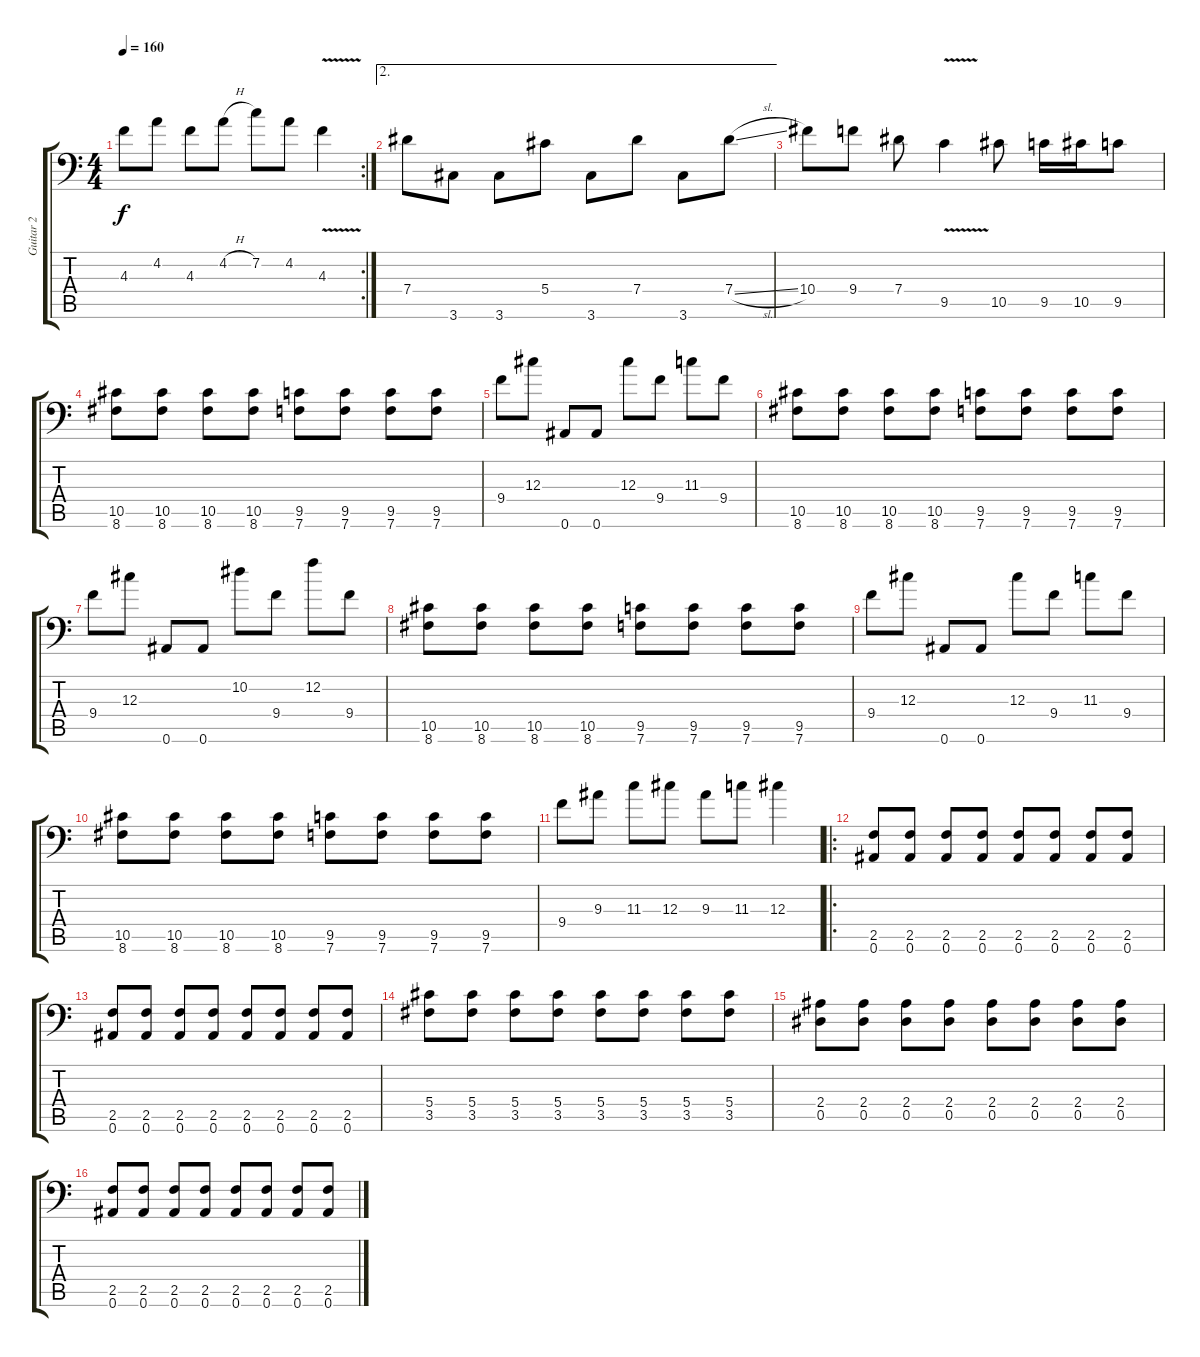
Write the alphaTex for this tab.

\track ("Guitar 2" "Guitar 2") {instrument distortionguitar}
\staff {score tabs}
\tuning (Bb3 F3 Db3 Ab2 Eb2 Bb1) {hide}
\rc 2
\ts (4 4)
\tempo 160
\clef f4
\ks c
4.3.8{dy f} 4.2.8 4.3.8 4.2{h}.8 7.2.8 4.2.8 4.3{v}.4 |
\ae 2
7.4.8 3.6.8 3.6.8 5.4.8 3.6.8 7.4.8 3.6.8 7.4{sl}.8 |
10.4.8 9.4.8 7.4.8 9.5{v}.4 10.5.8 9.5.16 10.5.16 9.5.8 |
(10.5 8.6).8 (10.5 8.6).8 (10.5 8.6).8 (10.5 8.6).8 (9.5 7.6).8 (9.5 7.6).8 (9.5 7.6).8 (9.5 7.6).8 |
9.4.8 12.3.8 0.6.8 0.6.8 12.3.8 9.4.8 11.3.8 9.4.8 |
(10.5 8.6).8 (10.5 8.6).8 (10.5 8.6).8 (10.5 8.6).8 (9.5 7.6).8 (9.5 7.6).8 (9.5 7.6).8 (9.5 7.6).8 |
9.4.8 12.3.8 0.6.8 0.6.8 10.2.8 9.4.8 12.2.8 9.4.8 |
(10.5 8.6).8 (10.5 8.6).8 (10.5 8.6).8 (10.5 8.6).8 (9.5 7.6).8 (9.5 7.6).8 (9.5 7.6).8 (9.5 7.6).8 |
9.4.8 12.3.8 0.6.8 0.6.8 12.3.8 9.4.8 11.3.8 9.4.8 |
(10.5 8.6).8 (10.5 8.6).8 (10.5 8.6).8 (10.5 8.6).8 (9.5 7.6).8 (9.5 7.6).8 (9.5 7.6).8 (9.5 7.6).8 |
9.4.8 9.3.8 11.3.8 12.3.8 9.3.8 11.3.8 12.3.4 |
\ro
(2.5 0.6).8 (2.5 0.6).8 (2.5 0.6).8 (2.5 0.6).8 (2.5 0.6).8 (2.5 0.6).8 (2.5 0.6).8 (2.5 0.6).8 |
(2.5 0.6).8 (2.5 0.6).8 (2.5 0.6).8 (2.5 0.6).8 (2.5 0.6).8 (2.5 0.6).8 (2.5 0.6).8 (2.5 0.6).8 |
(5.4 3.5).8 (5.4 3.5).8 (5.4 3.5).8 (5.4 3.5).8 (5.4 3.5).8 (5.4 3.5).8 (5.4 3.5).8 (5.4 3.5).8 |
(2.4 0.5).8 (2.4 0.5).8 (2.4 0.5).8 (2.4 0.5).8 (2.4 0.5).8 (2.4 0.5).8 (2.4 0.5).8 (2.4 0.5).8 |
(2.5 0.6).8 (2.5 0.6).8 (2.5 0.6).8 (2.5 0.6).8 (2.5 0.6).8 (2.5 0.6).8 (2.5 0.6).8 (2.5 0.6).8
